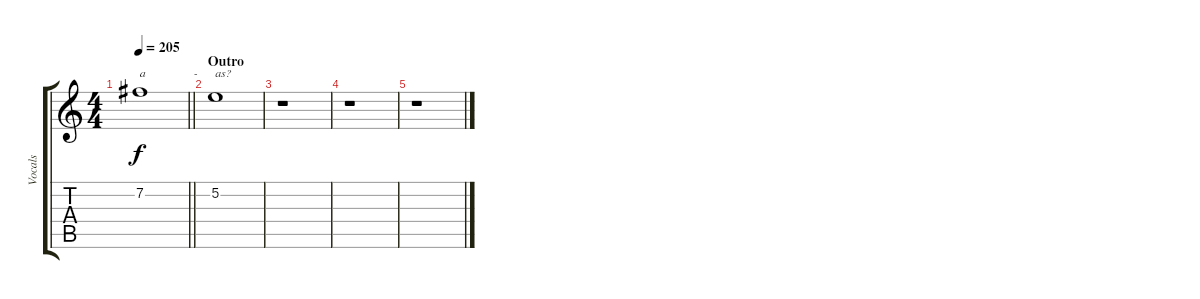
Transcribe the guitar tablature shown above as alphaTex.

\track ("Vocals" "Vocals") {instrument overdrivenguitar}
\staff {score tabs}
\tuning (E4 B3 G3 D3 A2 E2) {hide}
\ts (4 4)
\tempo 205
\clef g2
\barLineRight lightlight
\ks c
7.2.1{txt "a                -" dy f} |
\section ("" "Outro")
5.2.1{txt "as?"} |
r.1 |
r.1 |
r.1
